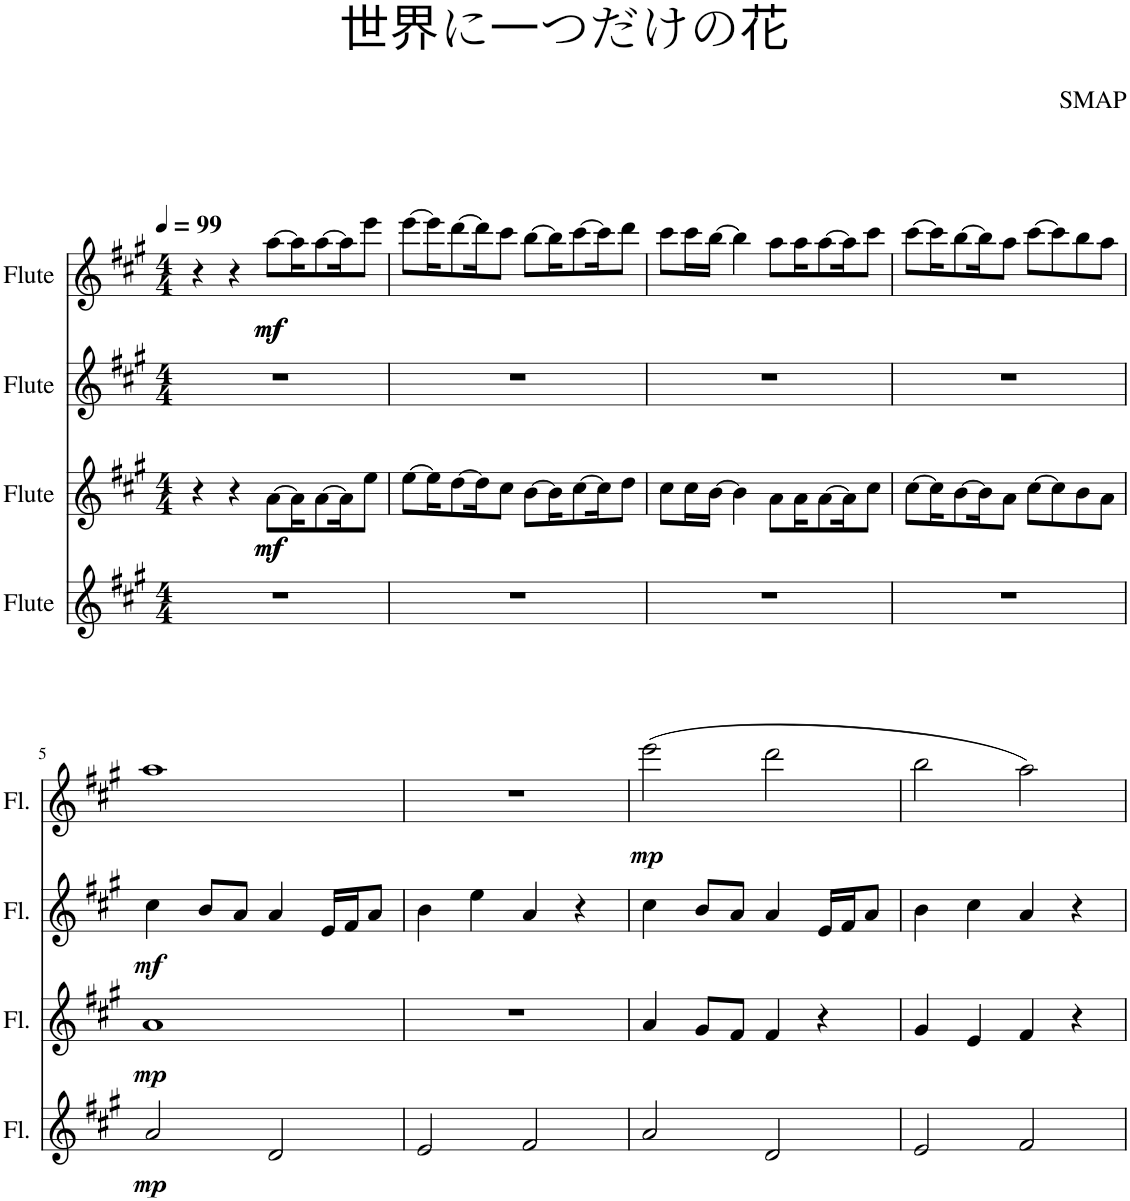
**kern	**dynam	**kern	**dynam	**kern	**dynam	**kern	**dynam
*part4	*part4	*part3	*part3	*part2	*part2	*part1	*part1
*staff4	*staff4	*staff3	*staff3	*staff2	*staff2	*staff1	*staff1
*I"Flute	*	*I"Flute	*	*I"Flute	*	*I"Flute	*
*I'Fl.	*	*I'Fl.	*	*I'Fl.	*	*I'Fl.	*
*clefG2	*	*clefG2	*	*clefG2	*	*clefG2	*
*k[f#c#g#]	*	*k[f#c#g#]	*	*k[f#c#g#]	*	*k[f#c#g#]	*
*M4/4	*	*M4/4	*	*M4/4	*	*M4/4	*
*MM99	*	*MM99	*	*MM99	*	*MM99	*
=1	=1	=1	=1	=1	=1	=1	=1
1r	.	4r	.	1r	.	4r	.
.	.	4r	.	.	.	4r	.
!	!	!	!LO:DY:b	!	!	!	!
!	!	!	!LO:DY:n=1:b	!	!	!	!LO:DY:b
!	!	!	!	!	!	!	!LO:DY:n=1:b
.	.	[8a\L	mf mf	.	.	[8aa\L	mf mf
.	.	16a\K]	.	.	.	16aa\K]	.
.	.	[8a\	.	.	.	[8aa\	.
.	.	16a\K]	.	.	.	16aa\K]	.
.	.	8ee\J	.	.	.	8eee\J	.
=2	=2	=2	=2	=2	=2	=2	=2
1r	.	[8ee\L	.	1r	.	[8eee\L	.
.	.	16ee\K]	.	.	.	16eee\K]	.
.	.	[8dd\	.	.	.	[8ddd\	.
.	.	16dd\K]	.	.	.	16ddd\K]	.
.	.	8cc#\J	.	.	.	8ccc#\J	.
.	.	[8b\L	.	.	.	[8bb\L	.
.	.	16b\K]	.	.	.	16bb\K]	.
.	.	[8cc#\	.	.	.	[8ccc#\	.
.	.	16cc#\K]	.	.	.	16ccc#\K]	.
.	.	8dd\J	.	.	.	8ddd\J	.
=3	=3	=3	=3	=3	=3	=3	=3
1r	.	8cc#\L	.	1r	.	8ccc#\L	.
.	.	16cc#\L	.	.	.	16ccc#\L	.
.	.	[16b\JJ	.	.	.	[16bb\JJ	.
.	.	4b\]	.	.	.	4bb\]	.
.	.	8a\L	.	.	.	8aa\L	.
.	.	16a\K	.	.	.	16aa\K	.
.	.	[8a\	.	.	.	[8aa\	.
.	.	16a\K]	.	.	.	16aa\K]	.
.	.	8cc#\J	.	.	.	8ccc#\J	.
=4	=4	=4	=4	=4	=4	=4	=4
1r	.	[8cc#\L	.	1r	.	[8ccc#\L	.
.	.	16cc#\K]	.	.	.	16ccc#\K]	.
.	.	[8b\	.	.	.	[8bb\	.
.	.	16b\K]	.	.	.	16bb\K]	.
.	.	8a\J	.	.	.	8aa\J	.
.	.	[8cc#\L	.	.	.	[8ccc#\L	.
.	.	8cc#\]	.	.	.	8ccc#\]	.
.	.	8b\	.	.	.	8bb\	.
.	.	8a\J	.	.	.	8aa\J	.
!!LO:LB:g=z
=5	=5	=5	=5	=5	=5	=5	=5
!	!LO:DY:b	!	!LO:DY:b	!	!LO:DY:b	!	!
2a/	mp	1a	mp	4cc#\	mf	1aa	.
.	.	.	.	8b/L	.	.	.
.	.	.	.	8a/J	.	.	.
2d/	.	.	.	4a/	.	.	.
.	.	.	.	16e/LL	.	.	.
.	.	.	.	16f#/J	.	.	.
.	.	.	.	8a/J	.	.	.
=6	=6	=6	=6	=6	=6	=6	=6
2e/	.	1r	.	4b\	.	1r	.
.	.	.	.	4ee\	.	.	.
2f#/	.	.	.	4a/	.	.	.
.	.	.	.	4r	.	.	.
=7	=7	=7	=7	=7	=7	=7	=7
!	!	!	!	!	!	!	!LO:DY:b
2a/	.	4a/	.	4cc#\	.	(2eee\	mp
.	.	8g#/L	.	8b/L	.	.	.
.	.	8f#/J	.	8a/J	.	.	.
2d/	.	4f#/	.	4a/	.	2ddd\	.
.	.	4r	.	16e/LL	.	.	.
.	.	.	.	16f#/J	.	.	.
.	.	.	.	8a/J	.	.	.
=8	=8	=8	=8	=8	=8	=8	=8
2e/	.	4g#/	.	4b\	.	2bb\	.
.	.	4e/	.	4cc#\	.	.	.
2f#/	.	4f#/	.	4a/	.	2aa\)	.
.	.	4r	.	4r	.	.	.
=	=	=	=	=	=	=	=
*-	*-	*-	*-	*-	*-	*-	*-
